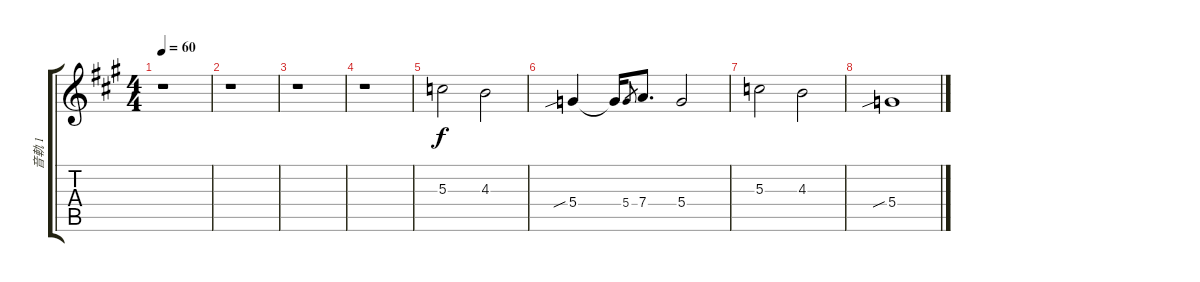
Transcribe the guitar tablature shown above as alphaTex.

\track ("音軌 1" "音軌 1") {instrument electricguitarjazz}
\staff {score tabs}
\tuning (E4 B3 G3 D3 A2 E2) {hide}
\ts (4 4)
\tempo 60
\clef g2
\ks a
r.1{dy f} |
r.1 |
r.1 |
r.1 |
5.3.2{instrument electricguitarjazz} 4.3.2 |
5.4{sib}.4 5.4{t}.16 5.4.8{gr} 7.4.8{d} 5.4.2 |
5.3.2 4.3.2 |
5.4{sib}.1
